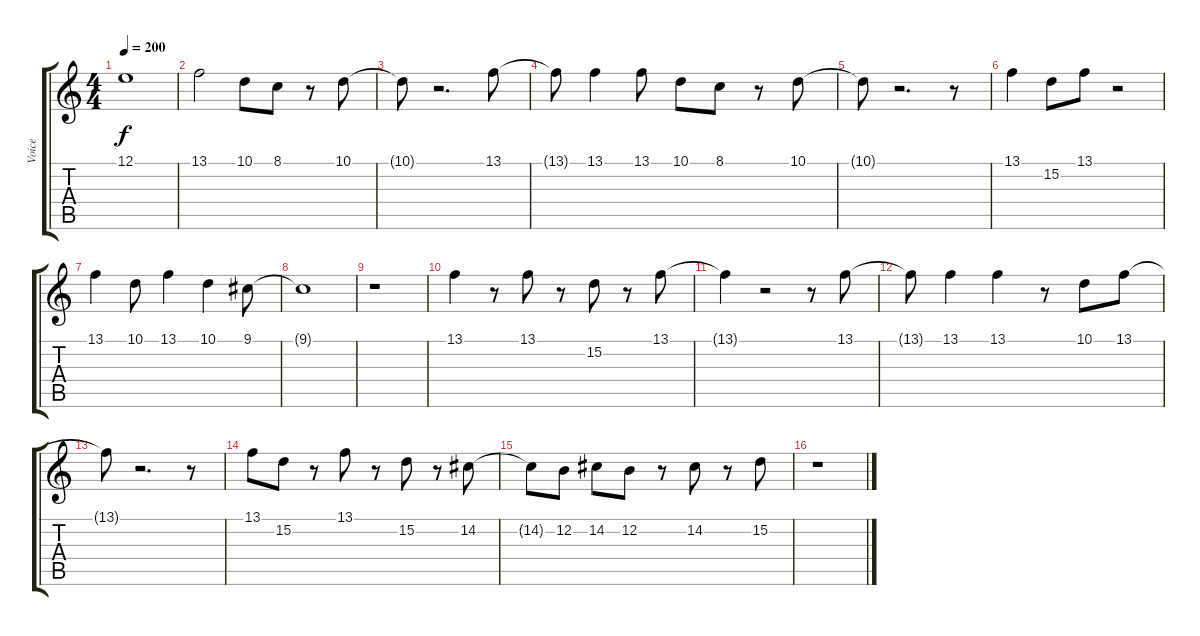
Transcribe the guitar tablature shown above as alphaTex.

\track ("Voice" "Voice") {instrument vibraphone}
\staff {score tabs}
\tuning (E4 B3 G3 D3 A2 E2) {hide}
\ts (4 4)
\tempo 200
\clef g2
\ks c
12.1.1{dy f} |
13.1.2 10.1.8 8.1.8 r.8 10.1.8 |
10.1{t}.8 r.2{d} 13.1.8 |
13.1{t}.8 13.1.4 13.1.8 10.1.8 8.1.8 r.8 10.1.8 |
10.1{t}.8 r.2{d} r.8 |
13.1.4 15.2.8 13.1.8 r.2 |
13.1.4 10.1.8 13.1.4 10.1.4 9.1.8 |
9.1{t}.1 |
r.1 |
13.1.4 r.8 13.1.8 r.8 15.2.8 r.8 13.1.8 |
13.1{t}.4 r.2 r.8 13.1.8 |
13.1{t}.8 13.1.4 13.1.4 r.8 10.1.8 13.1.8 |
13.1{t}.8 r.2{d} r.8 |
13.1.8 15.2.8 r.8 13.1.8 r.8 15.2.8 r.8 14.2.8 |
14.2{t}.8 12.2.8 14.2.8 12.2.8 r.8 14.2.8 r.8 15.2.8 |
r.1
